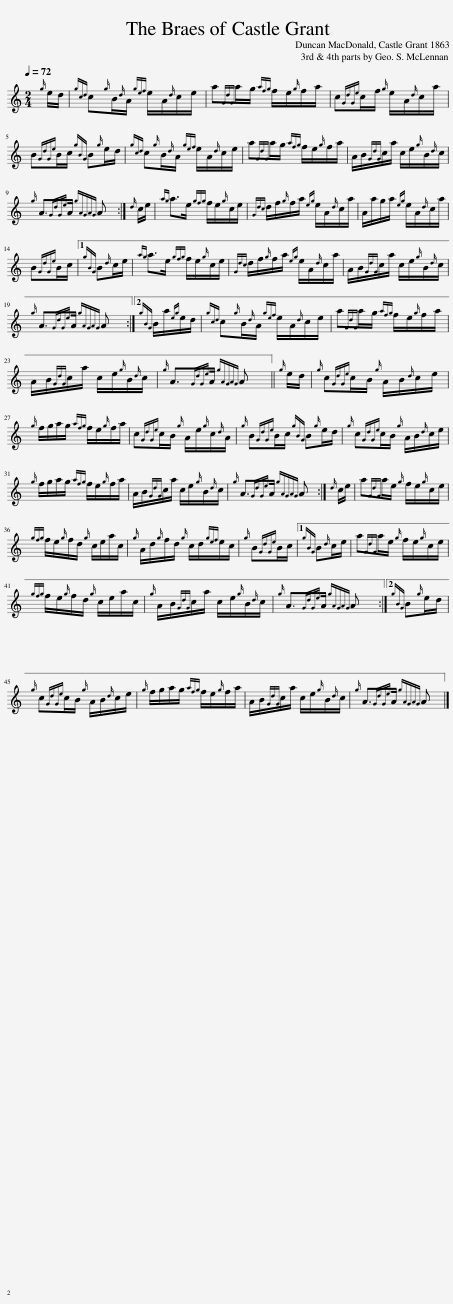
X:1
L:1/8
Q:1/4=72
M:2/4
I:linebreak $
K:C
V:1 treble
V:1
{g} e/d/ |{gcd} c{g}B/{d}A/{gef} e/A/{d}c/e/ | a{GdG}a/g/{afg} f/e/{g}f/a/ | c{GdGe}c/f/{g} e/A/{d}c/a/ |$ B{GdGe}B/c/{gBG} B{g}e/d/ | %5
{gcd} c{g}B/{d}A/{gef} e/A/{d}c/e/ | a{GdG}a/g/{afg} f/e/{g}f/a/ | A/B/{GdG}c/a/ c/e/{g}B/{d}c/ |${g} A3/2{GdGe}A/{gAGAG} A :|{d} c/e/ | %10
{ag} a>e{gfg} f/e/{g}c/e/ |{Gdc} d/f/{g}f/a/{eg} e/A/{d}c/a/ | A/a/g/a/{eg} e/A/{d}c/a/ |$ B{GdGe}B/c/ |1{gBG} B{d}c/e/ | %15
{ag} a>e{gfg} f/e/{g}c/e/ |{Gdc} d/f/{g}f/a/{eg} e/A/{d}c/a/ | A/B/{GdG}c/a/ c/e/{g}B/{d}c/ |${g} A3/2{GdGe}A/{gAGAG} A :|2{gBG} B/a/{eg}e/d/ | %20
{gcd} c{g}B/{d}A/{gef} e/A/{d}c/e/ | a{GdG}a/g/{afg} f/e/{g}f/a/ |$ A/B/{GdG}c/a/ c/e/{g}B/{d}c/ |{g} A3/2{GdGe}A/{gAGAG} A ||{g} e/d/ | %25
{g} c{GdGe}c/B/{g} A/B/{d}c/e/ |${g} f/g/a/g/{afg} f/e/{g}f/a/ | c{GdGe}c/B/{g} A/e/{g}c/{d}A/ |{g} B{GdGe}B/c/{gBG} B{g}e/d/ |{g} c{GdGe}c/B/{g} A/B/{d}c/e/ |$ %30
{g} f/g/a/g/{afg} f/e/{g}f/a/ | A/B/{GdG}c/a/ c/e/{g}B/{d}c/ |{g} A3/2{GdGe}A/{gAGAG} A :|{d} c/e/ | a{GdG}a/e/{g} f/e/{g}c/e/ |$ %35
{gfg} f/e/{g}f/d/{g} c/e/a/c/ |{g} A/d/{g}f/d/{g} c/d/{gef}e/c/ |{g} B{GdGe}B/c/ |1{gBG} B{d}c/e/ | a{GdG}a/e/{g} f/e/{g}c/e/ |$ %40
{gfg} f/e/{g}f/d/{g} c/e/a/c/ |{g} A/B/{GdG}c/a/ c/e/{g}B/{d}c/ |{g} A3/2{GdGe}A/{gAGAG} A :|2{gBG} B{g}e/d/ |${g} c{GdGe}c/B/{g} A/B/{d}c/e/ | %45
{g} f/g/a/g/{afg} f/e/{g}f/a/ | A/B/{GdG}c/a/ c/e/{g}B/{d}c/ |{g} A3/2{GdGe}A/{gAGAG} A |] %48
